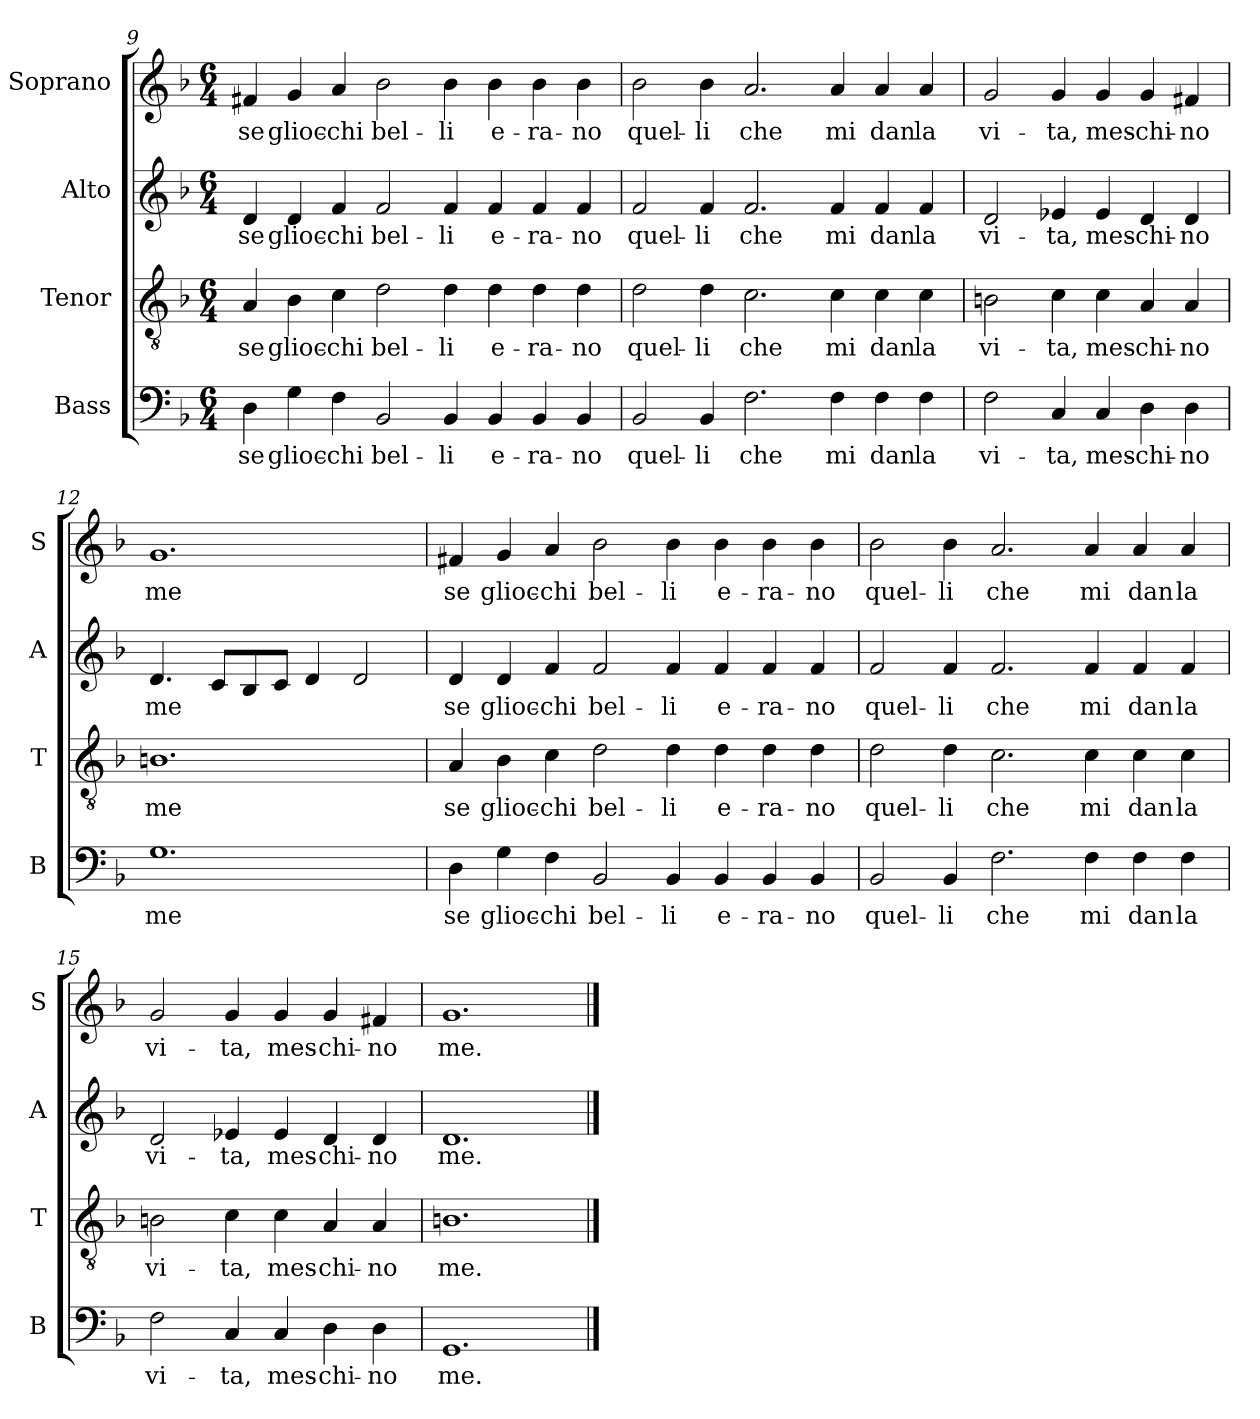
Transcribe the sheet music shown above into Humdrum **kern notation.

**kern	**text	**kern	**text	**kern	**text	**kern	**text
*part4	*part4	*part3	*part3	*part2	*part2	*part1	*part1
*staff4	*staff4	*staff3	*staff3	*staff2	*staff2	*staff1	*staff1
*I"Bass	*	*I"Tenor	*	*I"Alto	*	*I"Soprano	*
*I'B	*	*I'T	*	*I'A	*	*I'S	*
*clefF4	*	*clefGv2	*	*clefG2	*	*clefG2	*
*k[b-]	*	*k[b-]	*	*k[b-]	*	*k[b-]	*
*F:	*	*F:	*	*F:	*	*F:	*
*M6/4	*	*M6/4	*	*M6/4	*	*M6/4	*
=9	=9	=9	=9	=9	=9	=9	=9
4D\	se	4A/	se	4d/	se	4f#X/	se
4G\	glioc-	4B-\	glioc-	4d/	glioc-	4g/	glioc-
4F\	-chi	4c\	-chi	4f/	-chi	4a/	-chi
2BB-/	bel-	2d\	bel-	2f/	bel-	2b-\	bel-
4BB-/	-li	4d\	-li	4f/	-li	4b-\	-li
4BB-/	e-	4d\	e-	4f/	e-	4b-\	e-
4BB-/	-ra-	4d\	-ra-	4f/	-ra-	4b-\	-ra-
4BB-/	-no	4d\	-no	4f/	-no	4b-\	-no
=10	=10	=10	=10	=10	=10	=10	=10
2BB-/	quel-	2d\	quel-	2f/	quel-	2b-\	quel-
4BB-/	-li	4d\	-li	4f/	-li	4b-\	-li
2.F\	che	2.c\	che	2.f/	che	2.a/	che
4F\	mi	4c\	mi	4f/	mi	4a/	mi
4F\	dan	4c\	dan	4f/	dan	4a/	dan
4F\	la	4c\	la	4f/	la	4a/	la
=11	=11	=11	=11	=11	=11	=11	=11
2F\	vi-	2Bn\	vi-	2d/	vi-	2g/	vi-
4C/	-ta,	4c\	-ta,	4e-X/	-ta,	4g/	-ta,
4C/	mes-	4c\	mes-	4e-/	mes-	4g/	mes-
4D\	-chi-	4A/	-chi-	4d/	-chi-	4g/	-chi-
4D\	-no	4A/	-no	4d/	-no	4f#X/	-no
!!LO:PB:g=z
=12	=12	=12	=12	=12	=12	=12	=12
1.G	me	1.Bn	me	4.d/	me	1.g	me
.	.	.	.	8c/L	.	.	.
.	.	.	.	8B-/	.	.	.
.	.	.	.	8c/J	.	.	.
.	.	.	.	4d/	.	.	.
.	.	.	.	2d/	.	.	.
=13	=13	=13	=13	=13	=13	=13	=13
4D\	se	4A/	se	4d/	se	4f#X/	se
4G\	glioc-	4B-\	glioc-	4d/	glioc-	4g/	glioc-
4F\	-chi	4c\	-chi	4f/	-chi	4a/	-chi
2BB-/	bel-	2d\	bel-	2f/	bel-	2b-\	bel-
4BB-/	-li	4d\	-li	4f/	-li	4b-\	-li
4BB-/	e-	4d\	e-	4f/	e-	4b-\	e-
4BB-/	-ra-	4d\	-ra-	4f/	-ra-	4b-\	-ra-
4BB-/	-no	4d\	-no	4f/	-no	4b-\	-no
=14	=14	=14	=14	=14	=14	=14	=14
2BB-/	quel-	2d\	quel-	2f/	quel-	2b-\	quel-
4BB-/	-li	4d\	-li	4f/	-li	4b-\	-li
2.F\	che	2.c\	che	2.f/	che	2.a/	che
4F\	mi	4c\	mi	4f/	mi	4a/	mi
4F\	dan	4c\	dan	4f/	dan	4a/	dan
4F\	la	4c\	la	4f/	la	4a/	la
=15	=15	=15	=15	=15	=15	=15	=15
2F\	vi-	2Bn\	vi-	2d/	vi-	2g/	vi-
4C/	-ta,	4c\	-ta,	4e-X/	-ta,	4g/	-ta,
4C/	mes-	4c\	mes-	4e-/	mes-	4g/	mes-
4D\	-chi-	4A/	-chi-	4d/	-chi-	4g/	-chi-
4D\	-no	4A/	-no	4d/	-no	4f#X/	-no
=16	=16	=16	=16	=16	=16	=16	=16
1.GG	me.	1.Bn	me.	1.d	me.	1.g	me.
==	==	==	==	==	==	==	==
*-	*-	*-	*-	*-	*-	*-	*-
